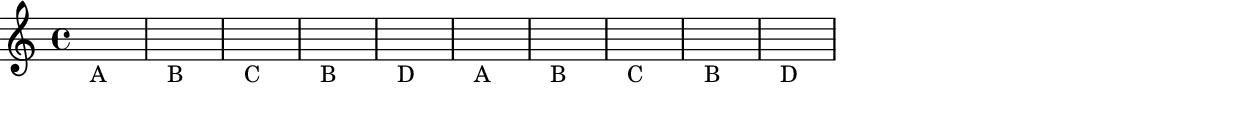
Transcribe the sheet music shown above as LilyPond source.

%% Generated by lilypond-book
%% Options: [exampleindent=10.16\mm,indent=0\mm,line-width=160\mm]
\include "lilypond-book-preamble.ly"


% ****************************************************************
% Start cut-&-pastable-section
% ****************************************************************

#(ly:set-option 'eps-box-padding 3.000000)



\paper {
  indent = 0\mm
  line-width = 160\mm
  % offset the left padding, also add 1mm as lilypond creates cropped
  % images with a little space on the right
  line-width = #(- line-width (* mm  3.000000) (* mm 1))
}

\layout {
  
}




% ****************************************************************
% ly snippet:
% ****************************************************************
\sourcefilename "/lilypond-2.23.82/input/regression/repeat-segno-in-volta-end.ly"
\sourcefileline 0
\version "2.23.6"

#(ly:set-option 'warning-as-error #t)

\header {
  texidoc="This tests a @code{\\repeat segno} inside and at the end of
a @code{\\repeat volta}.  The music unfolds to ABCBD ABCBD"
}

piece = \new Voice \fixed c' {
  \repeat volta 2 {
    s1_"A"
    \repeat segno 2 {
      s1_"B"
      \alternative {
        s1_"C"
        s1_"D"
      }
    }
  }
}

\new Score { \piece }
\new Score { \unfoldRepeats \piece }



% ****************************************************************
% end ly snippet
% ****************************************************************
